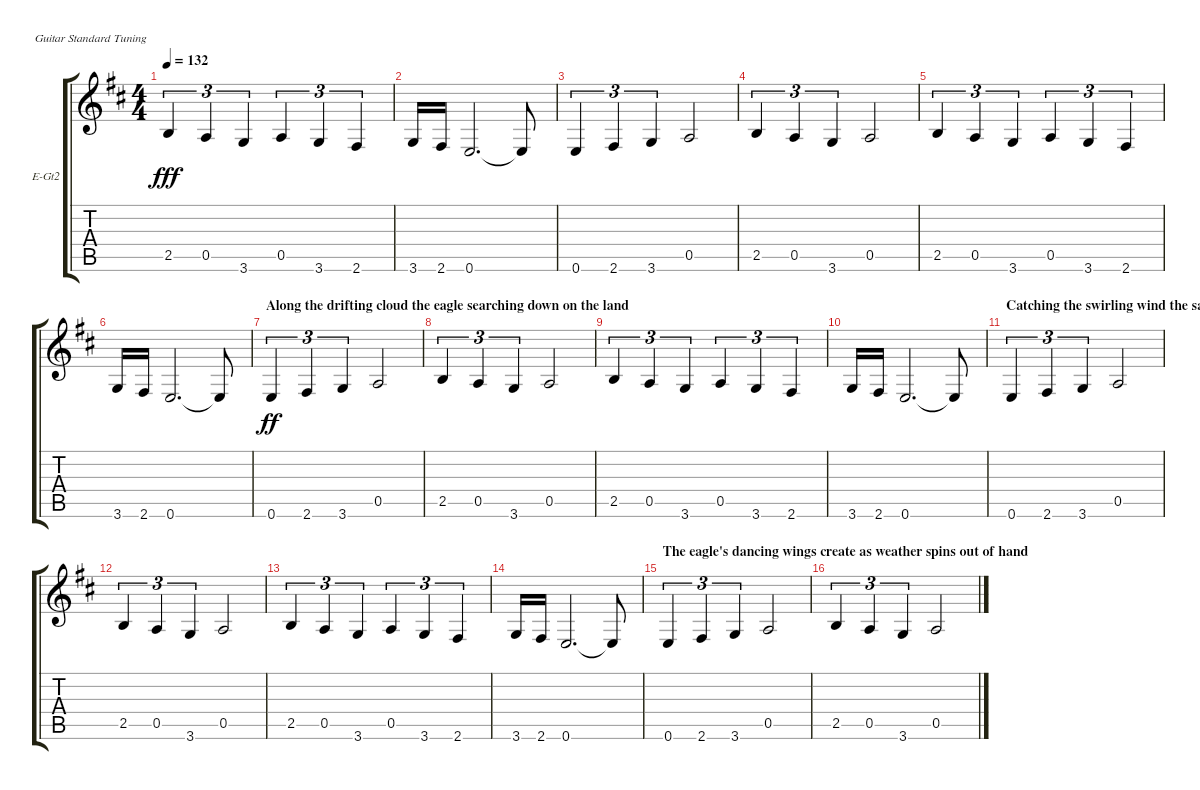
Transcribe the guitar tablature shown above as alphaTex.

\bracketExtendMode groupsimilarinstruments
\firstSystemTrackNameOrientation horizontal
\otherSystemsTrackNameOrientation horizontal
\track ("Electric Guitar 2" "E-Gt2") {instrument overdrivenguitar}
\staff {score tabs}
\tuning (E4 B3 G3 D3 A2 E2)
\ts (4 4)
\tempo 132
\clef g2
\ks bminor
2.5.4{tu (3 2) dy fff} 0.5.4{tu (3 2)} 3.6.4{tu (3 2)} 0.5.4{tu (3 2)} 3.6.4{tu (3 2)} 2.6.4{tu (3 2)} |
3.6.16 2.6.16 0.6.2{d} 0.6{t}.8 |
0.6.4{tu (3 2)} 2.6.4{tu (3 2)} 3.6.4{tu (3 2)} 0.5.2 |
2.5.4{tu (3 2)} 0.5.4{tu (3 2)} 3.6.4{tu (3 2)} 0.5.2 |
2.5.4{tu (3 2)} 0.5.4{tu (3 2)} 3.6.4{tu (3 2)} 0.5.4{tu (3 2)} 3.6.4{tu (3 2)} 2.6.4{tu (3 2)} |
3.6.16 2.6.16 0.6.2{d} 0.6{t}.8 |
\section ("" "Along the drifting cloud the eagle searching down on the land")
0.6.4{tu (3 2) dy ff} 2.6.4{tu (3 2)} 3.6.4{tu (3 2)} 0.5.2 |
2.5.4{tu (3 2)} 0.5.4{tu (3 2)} 3.6.4{tu (3 2)} 0.5.2 |
2.5.4{tu (3 2)} 0.5.4{tu (3 2)} 3.6.4{tu (3 2)} 0.5.4{tu (3 2)} 3.6.4{tu (3 2)} 2.6.4{tu (3 2)} |
3.6.16 2.6.16 0.6.2{d} 0.6{t}.8 |
\section ("" "Catching the swirling wind the sailor sees the rim of the land")
0.6.4{tu (3 2)} 2.6.4{tu (3 2)} 3.6.4{tu (3 2)} 0.5.2 |
2.5.4{tu (3 2)} 0.5.4{tu (3 2)} 3.6.4{tu (3 2)} 0.5.2 |
2.5.4{tu (3 2)} 0.5.4{tu (3 2)} 3.6.4{tu (3 2)} 0.5.4{tu (3 2)} 3.6.4{tu (3 2)} 2.6.4{tu (3 2)} |
3.6.16 2.6.16 0.6.2{d} 0.6{t}.8 |
\section ("" "The eagle's dancing wings create as weather spins out of hand")
0.6.4{tu (3 2)} 2.6.4{tu (3 2)} 3.6.4{tu (3 2)} 0.5.2 |
2.5.4{tu (3 2)} 0.5.4{tu (3 2)} 3.6.4{tu (3 2)} 0.5.2
